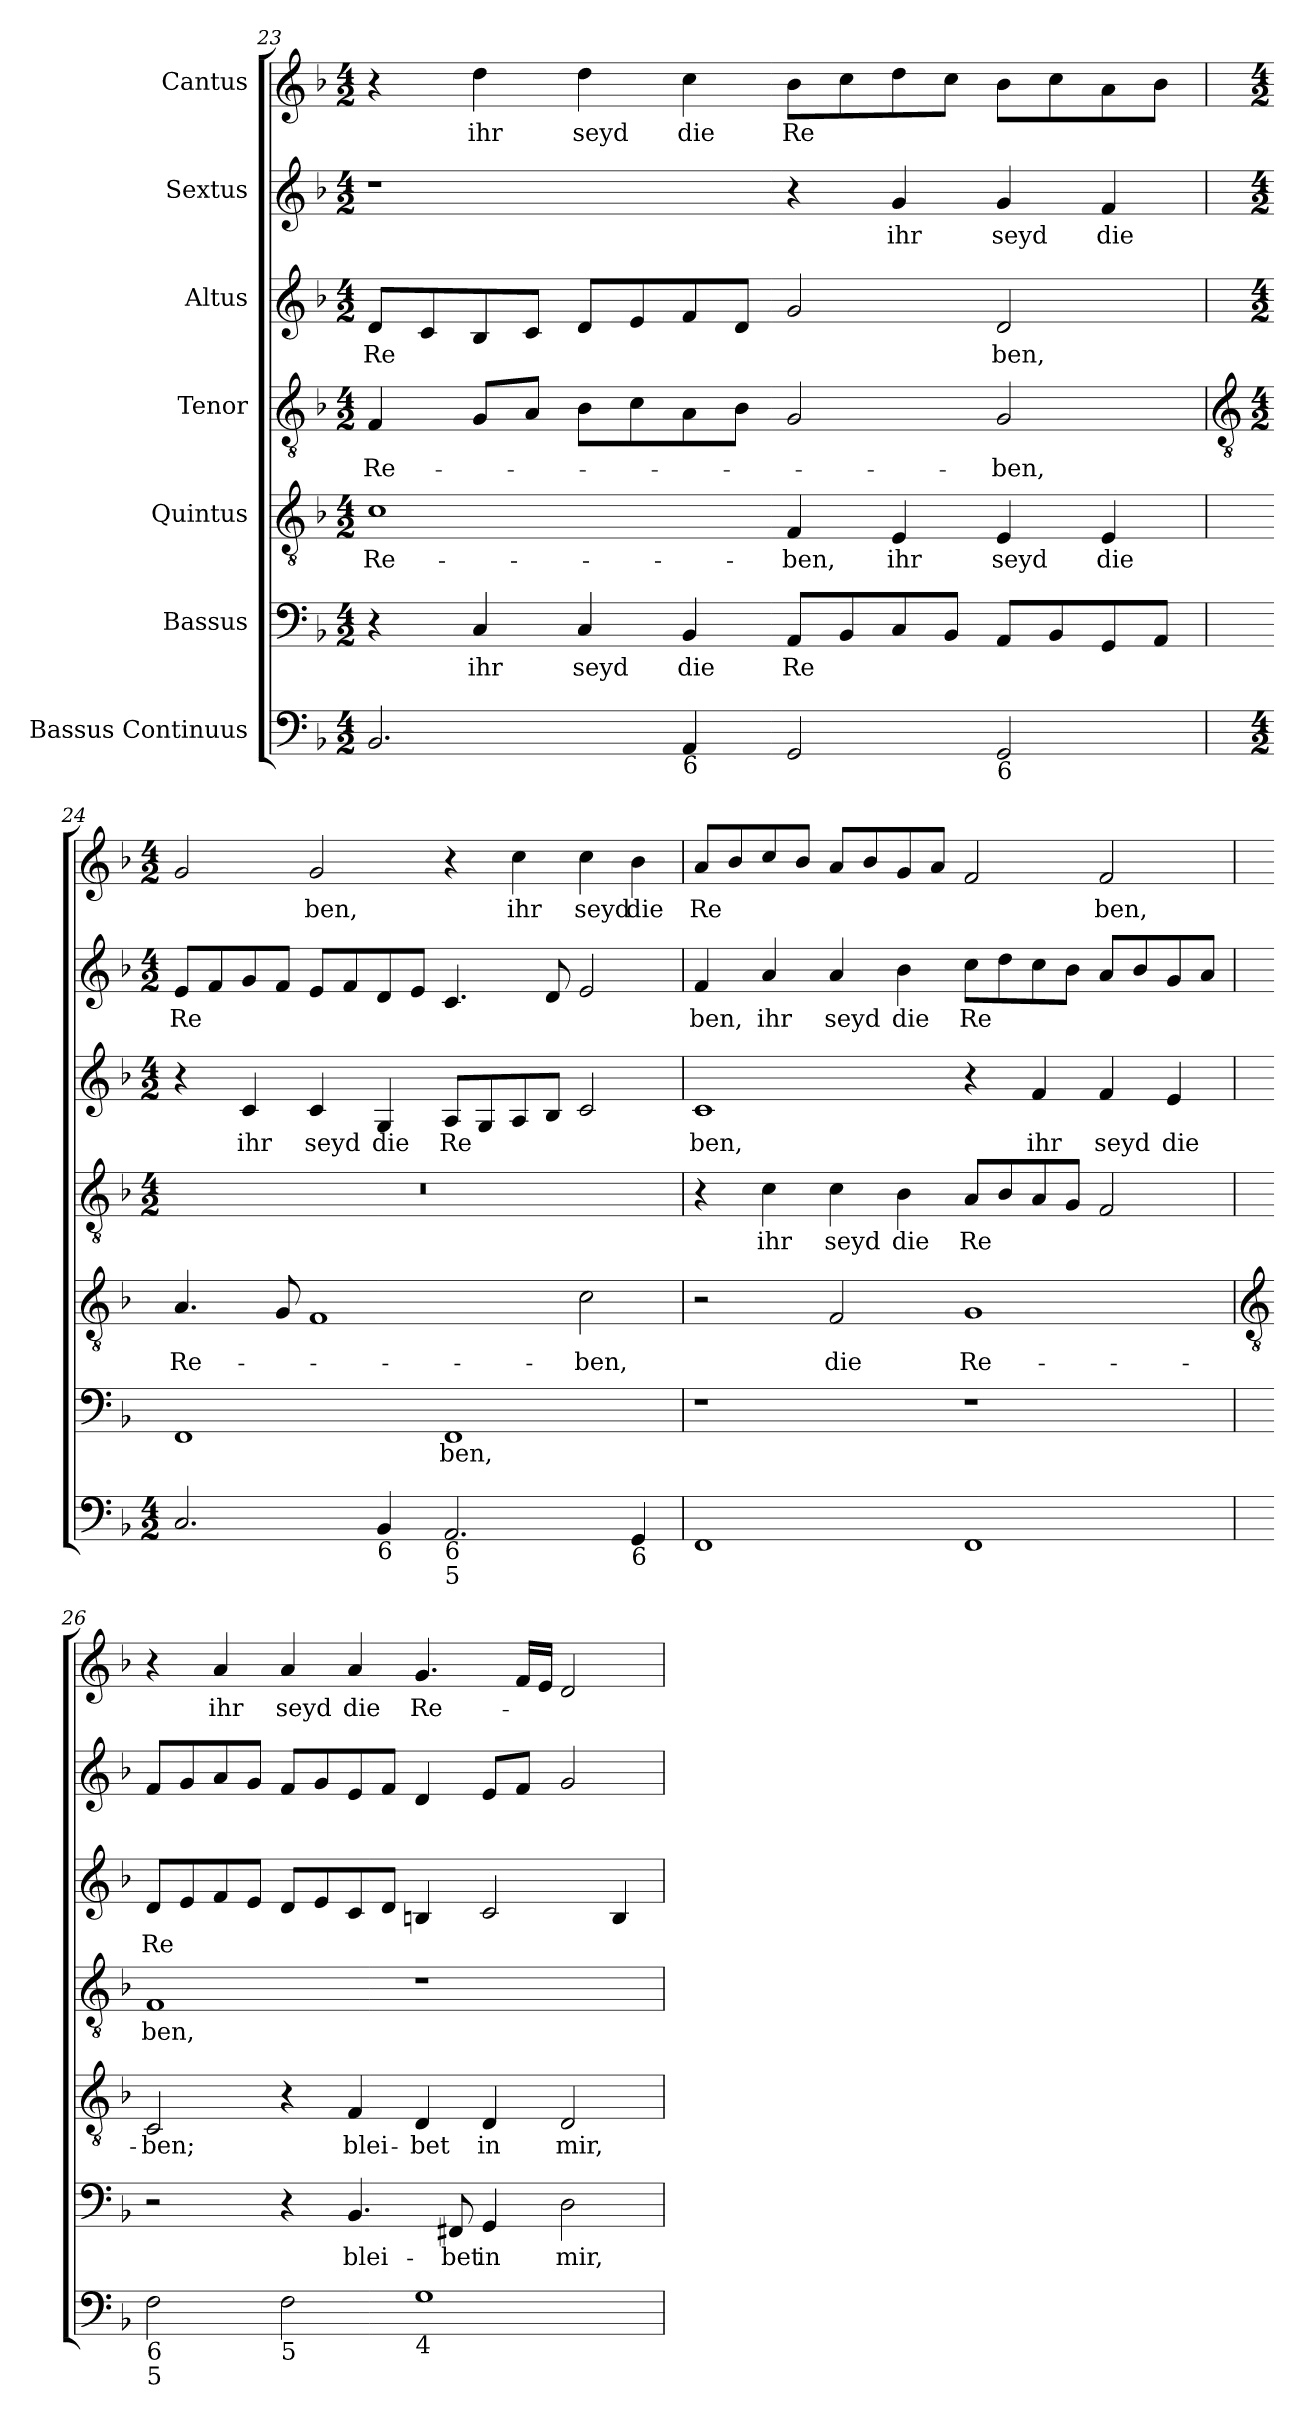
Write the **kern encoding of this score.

**kern	**kern	**text	**kern	**text	**kern	**text	**kern	**text	**kern	**text	**kern	**text
*part7	*part6	*part6	*part5	*part5	*part4	*part4	*part3	*part3	*part2	*part2	*part1	*part1
*staff7	*staff6	*staff6	*staff5	*staff5	*staff4	*staff4	*staff3	*staff3	*staff2	*staff2	*staff1	*staff1
*I"Bassus Continuus	*I"Bassus	*	*I"Quintus	*	*I"Tenor	*	*I"Altus	*	*I"Sextus	*	*I"Cantus	*
!!LO:LB:g=z
*clefF4	*clefF4	*	*clefGv2	*	*clefGv2	*	*clefG2	*	*clefG2	*	*clefG2	*
*k[b-]	*k[b-]	*	*k[b-]	*	*k[b-]	*	*k[b-]	*	*k[b-]	*	*k[b-]	*
*F:	*F:	*	*F:	*	*F:	*	*F:	*	*F:	*	*F:	*
*M4/2	*M4/2	*	*M4/2	*	*M4/2	*	*M4/2	*	*M4/2	*	*M4/2	*
=23	=23	=23	=23	=23	=23	=23	=23	=23	=23	=23	=23	=23
!	!	!	!	!LO:LY:b	!	!LO:LY:b	!	!LO:LY:b	!	!	!	!
2.BB-	4r	.	1c	Re-	4F	Re-	8dL	Re	1r	.	4r	.
.	.	.	.	.	.	.	8c	.	.	.	.	.
!	!	!LO:LY:b	!	!	!	!	!	!	!	!	!	!LO:LY:b
.	4C	ihr	.	.	8GL	.	8B-	.	.	.	4dd	ihr
.	.	.	.	.	8AJ	.	8cJ	.	.	.	.	.
!	!	!LO:LY:b	!	!	!	!	!	!	!	!	!	!LO:LY:b
.	4C	seyd	.	.	8B-L	.	8dL	.	.	.	4dd	seyd
.	.	.	.	.	8c	.	8e	.	.	.	.	.
!LO:TX:b:t=6	!	!	!	!	!	!	!	!	!	!	!	!
!	!	!LO:LY:b	!	!	!	!	!	!	!	!	!	!LO:LY:b
4AA	4BB-	die	.	.	8A	.	8f	.	.	.	4cc	die
.	.	.	.	.	8B-J	.	8dJ	.	.	.	.	.
!	!	!LO:LY:b	!	!LO:LY:b	!	!	!	!	!	!	!	!LO:LY:b
2GG	8AAL	Re	4F	-ben,	2G	.	2g	.	4r	.	8b-L	Re
.	8BB-	.	.	.	.	.	.	.	.	.	8cc	.
!	!	!	!	!LO:LY:b	!	!	!	!	!	!LO:LY:b	!	!
.	8C	.	4E	ihr	.	.	.	.	4g	ihr	8dd	.
.	8BB-J	.	.	.	.	.	.	.	.	.	8ccJ	.
!LO:TX:b:t=6	!	!	!	!	!	!	!	!	!	!	!	!
!	!	!	!	!LO:LY:b	!	!LO:LY:b	!	!LO:LY:b	!	!LO:LY:b	!	!
2GG	8AAL	.	4E	seyd	2G	-ben,	2d	ben,	4g	seyd	8b-L	.
.	8BB-	.	.	.	.	.	.	.	.	.	8cc	.
!	!	!	!	!LO:LY:b	!	!	!	!	!	!LO:LY:b	!	!
.	8GG	.	4E	die	.	.	.	.	4f	die	8a	.
.	8AAJ	.	.	.	.	.	.	.	.	.	8b-J	.
!!LO:LB:g=z
=24	=24	=24	=24	=24	=24	=24	=24	=24	=24	=24	=24	=24
*	*	*	*	*	*clefGv2	*	*	*	*	*	*	*
*M4/2	*	*	*	*	*M4/2	*	*M4/2	*	*M4/2	*	*M4/2	*
!	!	!	!	!LO:LY:b	!	!	!	!	!	!LO:LY:b	!	!
2.C	1FF	.	4.A	Re-	0r	.	4r	.	8eL	Re	2g	.
.	.	.	.	.	.	.	.	.	8f	.	.	.
!	!	!	!	!	!	!	!	!LO:LY:b	!	!	!	!
.	.	.	.	.	.	.	4c	ihr	8g	.	.	.
.	.	.	8G	.	.	.	.	.	8fJ	.	.	.
!	!	!	!	!	!	!	!	!LO:LY:b	!	!	!	!LO:LY:b
.	.	.	1F	.	.	.	4c	seyd	8eL	.	2g	ben,
.	.	.	.	.	.	.	.	.	8f	.	.	.
!LO:TX:b:t=6	!	!	!	!	!	!	!	!	!	!	!	!
!	!	!	!	!	!	!	!	!LO:LY:b	!	!	!	!
4BB-	.	.	.	.	.	.	4G	die	8d	.	.	.
.	.	.	.	.	.	.	.	.	8eJ	.	.	.
!LO:TX:b:t=6	!	!	!	!	!	!	!	!	!	!	!	!
!LO:TX:b:t=5	!	!	!	!	!	!	!	!	!	!	!	!
!	!	!LO:LY:b	!	!	!	!	!	!LO:LY:b	!	!	!	!
2.AA	1FF	ben,	.	.	.	.	8AL	Re	4.c	.	4r	.
.	.	.	.	.	.	.	8G	.	.	.	.	.
!	!	!	!	!	!	!	!	!	!	!	!	!LO:LY:b
.	.	.	.	.	.	.	8A	.	.	.	4cc	ihr
.	.	.	.	.	.	.	8B-J	.	8d	.	.	.
!	!	!	!	!LO:LY:b	!	!	!	!	!	!	!	!LO:LY:b
.	.	.	2c	-ben,	.	.	2c	.	2e	.	4cc	seyd
!LO:TX:b:t=6	!	!	!	!	!	!	!	!	!	!	!	!
!	!	!	!	!	!	!	!	!	!	!	!	!LO:LY:b
4GG	.	.	.	.	.	.	.	.	.	.	4b-	die
=25	=25	=25	=25	=25	=25	=25	=25	=25	=25	=25	=25	=25
!	!	!	!	!	!	!	!	!LO:LY:b	!	!LO:LY:b	!	!LO:LY:b
1FF	1r	.	2r	.	4r	.	1c	ben,	4f	ben,	8a/L	Re
.	.	.	.	.	.	.	.	.	.	.	8b-/	.
!	!	!	!	!	!	!LO:LY:b	!	!	!	!LO:LY:b	!	!
.	.	.	.	.	4c	ihr	.	.	4a	ihr	8cc/	.
.	.	.	.	.	.	.	.	.	.	.	8b-/J	.
!	!	!	!	!LO:LY:b	!	!LO:LY:b	!	!	!	!LO:LY:b	!	!
.	.	.	2F	die	4c	seyd	.	.	4a	seyd	8aL	.
.	.	.	.	.	.	.	.	.	.	.	8b-	.
!	!	!	!	!	!	!LO:LY:b	!	!	!	!LO:LY:b	!	!
.	.	.	.	.	4B-	die	.	.	4b-	die	8g	.
.	.	.	.	.	.	.	.	.	.	.	8aJ	.
!	!	!	!	!LO:LY:b	!	!LO:LY:b	!	!	!	!LO:LY:b	!	!
1FF	1r	.	1G	Re-	8AL	Re	4r	.	8ccL	Re	2f	.
.	.	.	.	.	8B-	.	.	.	8dd	.	.	.
!	!	!	!	!	!	!	!	!LO:LY:b	!	!	!	!
.	.	.	.	.	8A	.	4f	ihr	8cc	.	.	.
.	.	.	.	.	8GJ	.	.	.	8b-J	.	.	.
!	!	!	!	!	!	!	!	!LO:LY:b	!	!	!	!LO:LY:b
.	.	.	.	.	2F	.	4f	seyd	8aL	.	2f	ben,
.	.	.	.	.	.	.	.	.	8b-	.	.	.
!	!	!	!	!	!	!	!	!LO:LY:b	!	!	!	!
.	.	.	.	.	.	.	4e	die	8g	.	.	.
.	.	.	.	.	.	.	.	.	8aJ	.	.	.
!!LO:LB:g=z
=26	=26	=26	=26	=26	=26	=26	=26	=26	=26	=26	=26	=26
*	*	*	*clefGv2	*	*	*	*	*	*	*	*	*
!LO:TX:b:t=6	!	!	!	!	!	!	!	!	!	!	!	!
!LO:TX:b:t=5	!	!	!	!	!	!	!	!	!	!	!	!
!	!	!	!	!LO:LY:b	!	!LO:LY:b	!	!LO:LY:b	!	!	!	!
2F	2r	.	2C	-ben;	1F	ben,	8dL	Re	8f/L	.	4r	.
.	.	.	.	.	.	.	8e	.	8g/	.	.	.
!	!	!	!	!	!	!	!	!	!	!	!	!LO:LY:b
.	.	.	.	.	.	.	8f	.	8a/	.	4a	ihr
.	.	.	.	.	.	.	8eJ	.	8g/J	.	.	.
!LO:TX:b:t=5	!	!	!	!	!	!	!	!	!	!	!	!
!	!	!	!	!	!	!	!	!	!	!	!	!LO:LY:b
2F	4r	.	4r	.	.	.	8dL	.	8fL	.	4a	seyd
.	.	.	.	.	.	.	8e	.	8g	.	.	.
!	!	!LO:LY:b	!	!LO:LY:b	!	!	!	!	!	!	!	!LO:LY:b
.	4.BB-	blei-	4F	blei-	.	.	8c	.	8e	.	4a	die
.	.	.	.	.	.	.	8dJ	.	8fJ	.	.	.
!LO:TX:b:t=4	!	!	!	!	!	!	!	!	!	!	!	!
!	!	!	!	!LO:LY:b	!	!	!	!	!	!	!	!LO:LY:b
1G	.	.	4D	-bet	1r	.	4Bn	.	4d	.	4.g	Re-
!	!	!LO:LY:b	!	!	!	!	!	!	!	!	!	!
.	8FF#X	-bet	.	.	.	.	.	.	.	.	.	.
!	!	!LO:LY:b	!	!LO:LY:b	!	!	!	!	!	!	!	!
.	4GG	in	4D	in	.	.	2c	.	8eL	.	.	.
.	.	.	.	.	.	.	.	.	8fJ	.	16fLL	.
.	.	.	.	.	.	.	.	.	.	.	16eJJ	.
!	!	!LO:LY:b	!	!LO:LY:b	!	!	!	!	!	!	!	!
.	2D	mir,	2D	mir,	.	.	.	.	2g	.	2d	.
.	.	.	.	.	.	.	4B	.	.	.	.	.
=	=	=	=	=	=	=	=	=	=	=	=	=
*-	*-	*-	*-	*-	*-	*-	*-	*-	*-	*-	*-	*-
